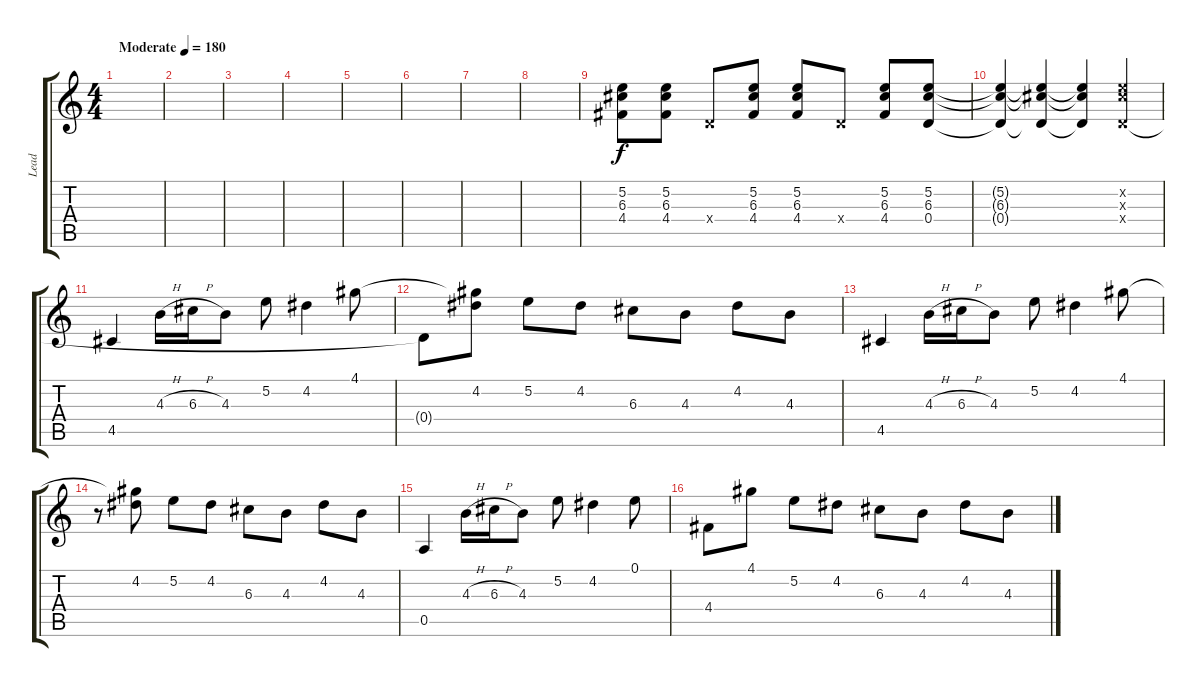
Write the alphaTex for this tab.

\track ("Lead " "Lead ") {instrument distortionguitar}
\staff {score tabs}
\tuning (E4 B3 G3 D3 A2 D2) {hide}
\ts (4 4)
\tempo (180 "Moderate")
\clef g2
\ks c
|
|
|
|
|
|
|
|
(5.2 6.3 4.4).8 (5.2 6.3 4.4).8 0.4{x}.8 (5.2 6.3 4.4).8 (5.2 6.3 4.4).8 0.4{x}.8 (5.2 6.3 4.4).8 (5.2 6.3 0.4).8 |
(5.2{t} 6.3{t} 0.4{t}).4 (5.2{t} 6.3{t} 0.4{t}).4 (5.2{t} 6.3{t} 0.4{t}).4 (5.2{x} 6.3{x} 0.4{x}).4 |
4.5.4 4.3{h}.16 6.3{h}.16 4.3.8 5.2.8 4.2.4 4.1.8 |
0.4{t}.8 (4.1{t} 4.2).8 5.2.8 4.2.8 6.3.8 4.3.8 4.2.8 4.3.8 |
4.5.4 4.3{h}.16 6.3{h}.16 4.3.8 5.2.8 4.2.4 4.1.8 |
r.8 (4.1{t} 4.2).8 5.2.8 4.2.8 6.3.8 4.3.8 4.2.8 4.3.8 |
0.5.4 4.3{h}.16 6.3{h}.16 4.3.8 5.2.8 4.2.4 0.1.8 |
4.4.8 4.1.8 5.2.8 4.2.8 6.3.8 4.3.8 4.2.8 4.3.8
